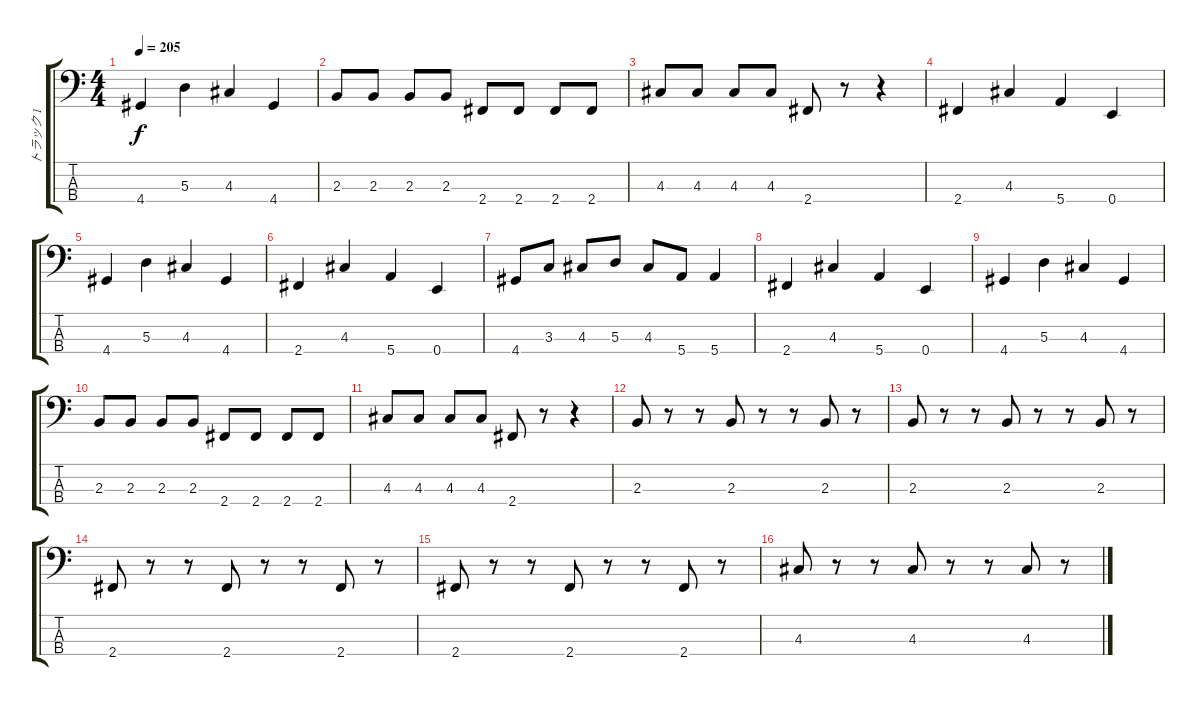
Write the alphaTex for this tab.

\track ("トラック 1" "トラック 1") {instrument electricbasspick}
\staff {score tabs}
\tuning (G2 D2 A1 E1) {hide}
\ts (4 4)
\tempo 205
\clef f4
\ks c
4.4.4{dy f} 5.3.4 4.3.4 4.4.4 |
2.3.8 2.3.8 2.3.8 2.3.8 2.4.8 2.4.8 2.4.8 2.4.8 |
4.3.8 4.3.8 4.3.8 4.3.8 2.4.8 r.8 r.4 |
2.4.4 4.3.4 5.4.4 0.4.4 |
4.4.4 5.3.4 4.3.4 4.4.4 |
2.4.4 4.3.4 5.4.4 0.4.4 |
4.4.8 3.3.8 4.3.8 5.3.8 4.3.8 5.4.8 5.4.4 |
2.4.4 4.3.4 5.4.4 0.4.4 |
4.4.4 5.3.4 4.3.4 4.4.4 |
2.3.8 2.3.8 2.3.8 2.3.8 2.4.8 2.4.8 2.4.8 2.4.8 |
4.3.8 4.3.8 4.3.8 4.3.8 2.4.8 r.8 r.4 |
2.3.8 r.8 r.8 2.3.8 r.8 r.8 2.3.8 r.8 |
2.3.8 r.8 r.8 2.3.8 r.8 r.8 2.3.8 r.8 |
2.4.8 r.8 r.8 2.4.8 r.8 r.8 2.4.8 r.8 |
2.4.8 r.8 r.8 2.4.8 r.8 r.8 2.4.8 r.8 |
4.3.8 r.8 r.8 4.3.8 r.8 r.8 4.3.8 r.8
